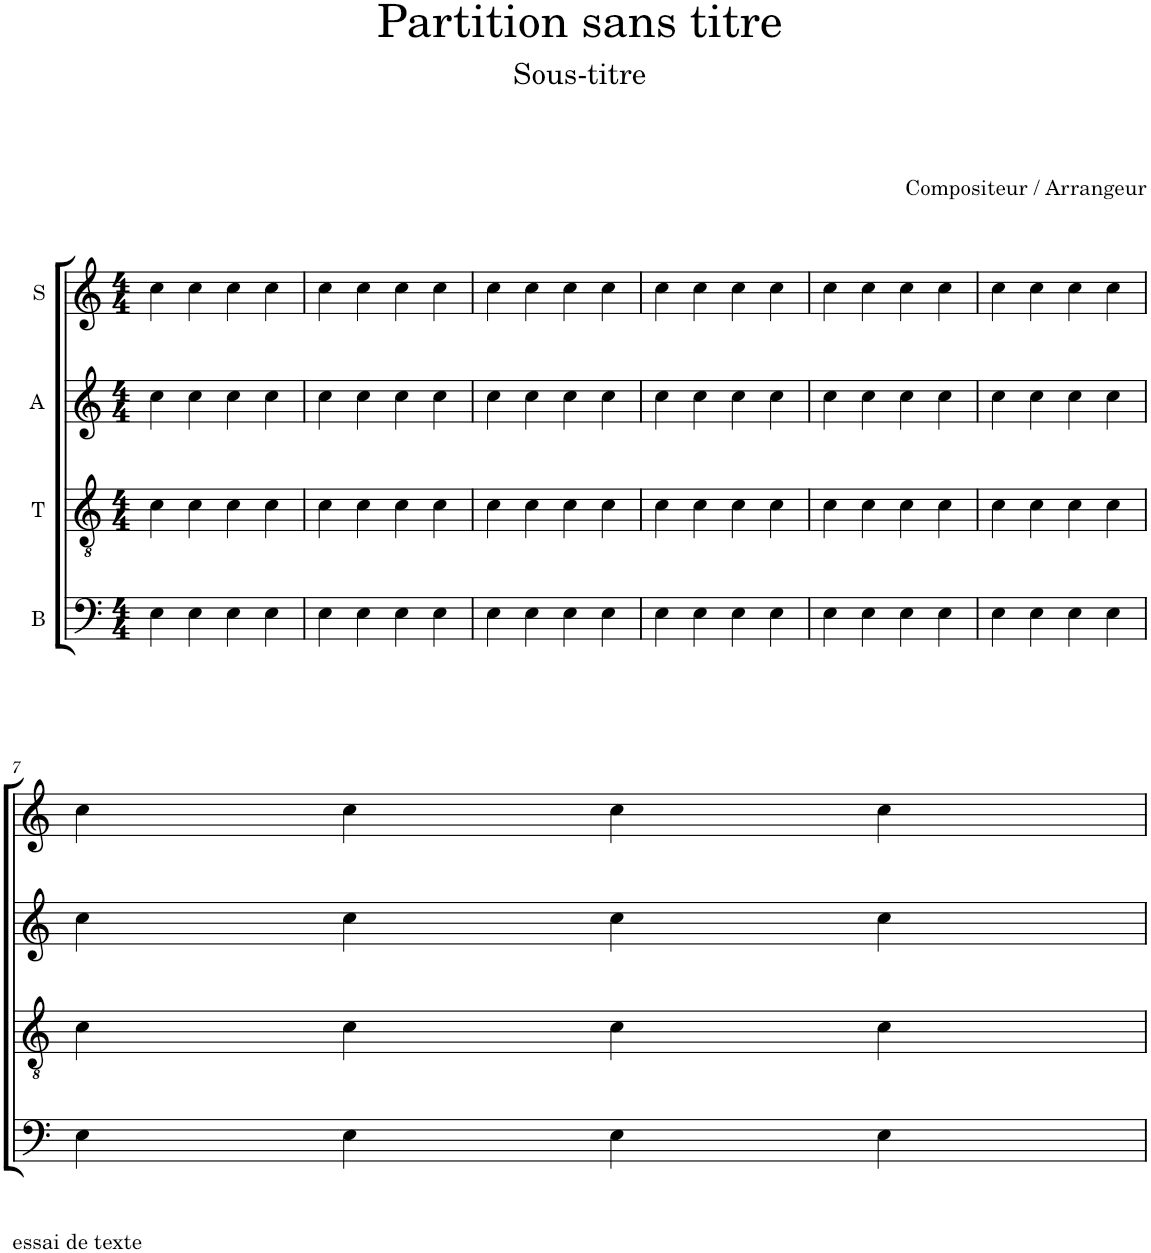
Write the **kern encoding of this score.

**kern	**kern	**kern	**kern
*part4	*part3	*part2	*part1
*staff4	*staff3	*staff2	*staff1
*I"B	*I"T	*I"A	*I"S
*clefF4	*clefGv2	*clefG2	*clefG2
*k[]	*k[]	*k[]	*k[]
*M4/4	*M4/4	*M4/4	*M4/4
=1	=1	=1	=1
4E\	4c\	4cc\	4cc\
4E\	4c\	4cc\	4cc\
4E\	4c\	4cc\	4cc\
4E\	4c\	4cc\	4cc\
=2	=2	=2	=2
4E\	4c\	4cc\	4cc\
4E\	4c\	4cc\	4cc\
4E\	4c\	4cc\	4cc\
4E\	4c\	4cc\	4cc\
=3	=3	=3	=3
4E\	4c\	4cc\	4cc\
4E\	4c\	4cc\	4cc\
4E\	4c\	4cc\	4cc\
4E\	4c\	4cc\	4cc\
=4	=4	=4	=4
4E\	4c\	4cc\	4cc\
4E\	4c\	4cc\	4cc\
4E\	4c\	4cc\	4cc\
4E\	4c\	4cc\	4cc\
=5	=5	=5	=5
4E\	4c\	4cc\	4cc\
4E\	4c\	4cc\	4cc\
4E\	4c\	4cc\	4cc\
4E\	4c\	4cc\	4cc\
=6	=6	=6	=6
4E\	4c\	4cc\	4cc\
4E\	4c\	4cc\	4cc\
4E\	4c\	4cc\	4cc\
4E\	4c\	4cc\	4cc\
!!LO:LB:g=z
=7	=7	=7	=7
!LO:TX:b:t=essai de texte	!	!	!
4E\	4c\	4cc\	4cc\
4E\	4c\	4cc\	4cc\
4E\	4c\	4cc\	4cc\
4E\	4c\	4cc\	4cc\
=	=	=	=
*-	*-	*-	*-
